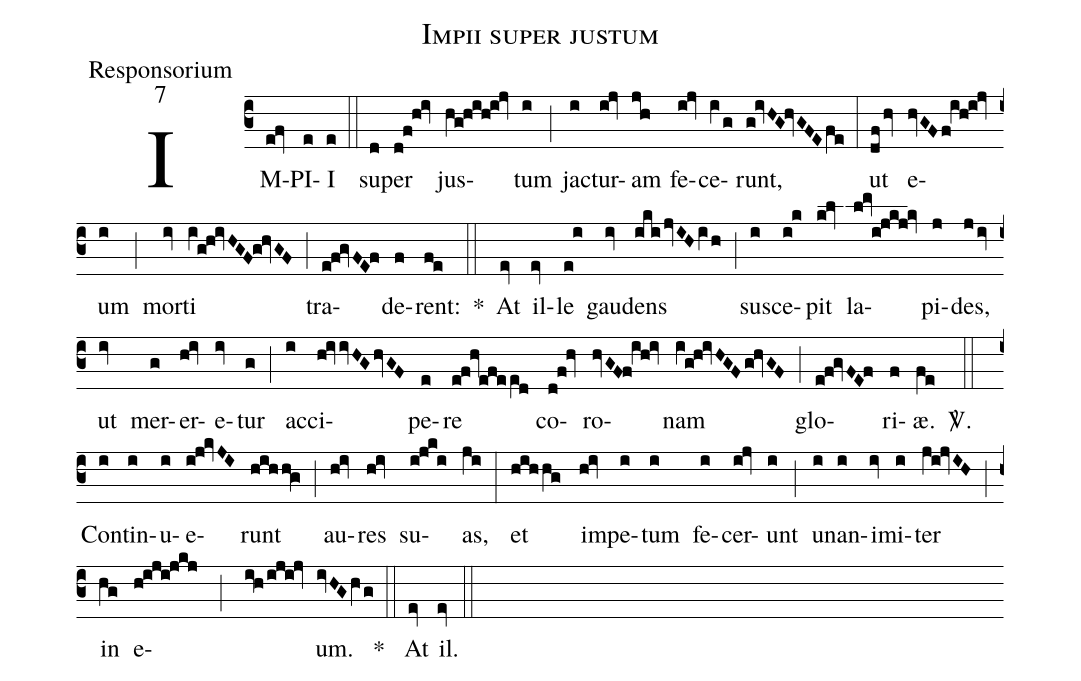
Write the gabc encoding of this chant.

name:Impii super justum;
office-part:Responsorium;
mode:7;
%%
(c3)IM(e!fv)PI(e)I(e) (::) su(d)per(d!f!h!iv) jus(hV!g!h!i!h!i!jv)tum(i) (;) jac(i)tur(i!jv)am(jv!h) fe(i!jv)ce(iVg)runt,(g!ivHG!hvGFE/fV!e) (:) ut(dfhv) e-(hvGF/f!iV!h!i!jv)um(i) (;) mor(iv)ti(iV!g!h!ivHGF!g!hvGF) (;) tra(e!f!gvFE!f)de(f)rent:(f!e) *(::) At(ev) il(ev)le(e!i) gau(iv)dens(ikijvIHiVh) (;) sus(i)ce(i!k)pit(k!lv) la(l!mv!i!j!k!j!kv)pi(j)des,(jiv) ut(iv) mer(g)er(h!iv)e(iv)tur(g) (;) ac(i)ci(h!ivivHGhvGF)pe(e)re(e!f!hv!e!f!eeV!d) co(d!f!hv)ro(hvGF!f!iV!h!iv)nam(iV!g!h!ivHGFg!hvGF) (;) glo(e!f!gvFE!f)ri(f)æ.(fV!e) <sp>V/</sp>.(::) Con(i)tin(i)u(i)e(i!j!kvJI)runt(h!i!h/hv!g) (;) au(h!iv)res(h!iv) su(i!j!k!i)as,(jV!i) (:) et(hih/hV!g) im(h!iv)pe(i)tum(i) fe(i)cer(i!jv)unt(i) (;) un(i)an(i)im(iv)i(i)ter(jV!i!jvIH) (;) in(hV!g) e-(h!i!j!i!j!k!j ; iv!h/i!j!i!jv)um.(ivHGhVg) *(::) At(ev) il.(ev) (::)
